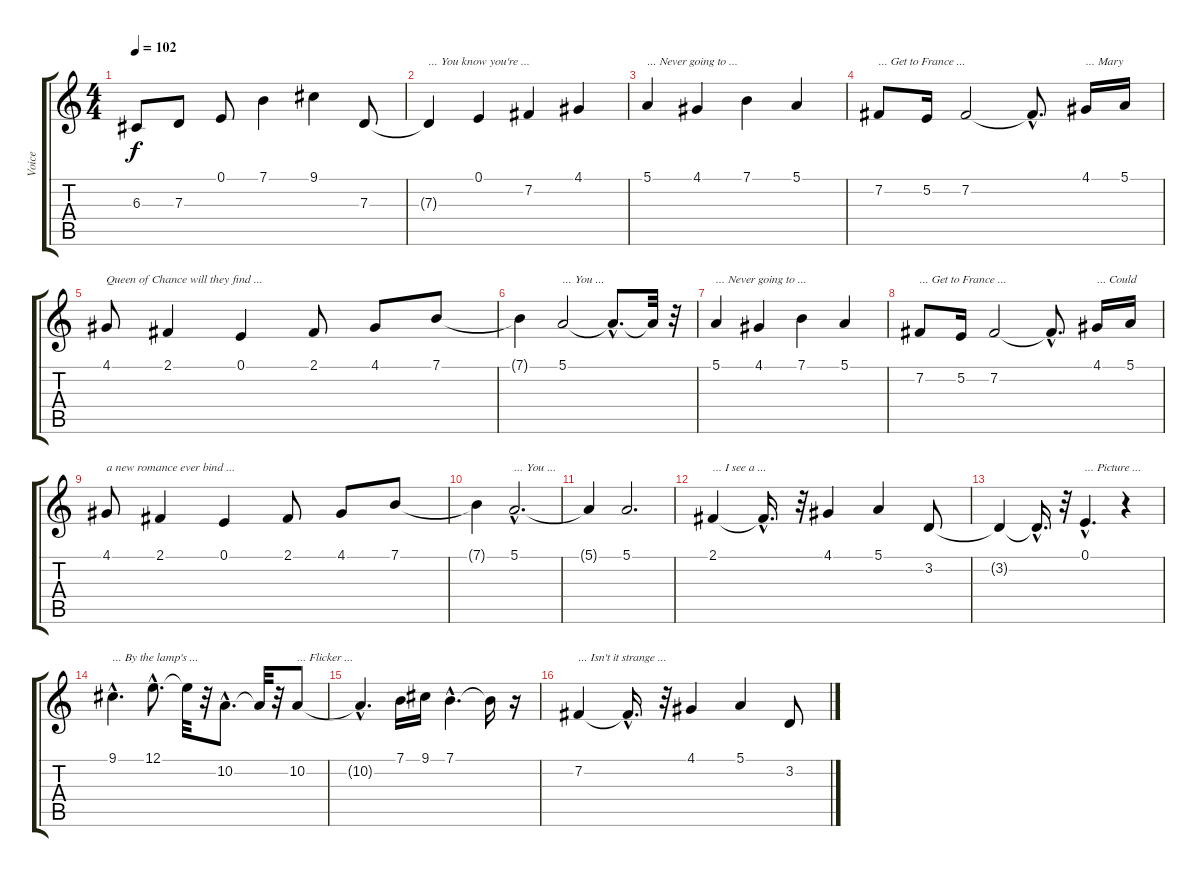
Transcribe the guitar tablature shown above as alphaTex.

\track ("Voice" "Voice") {instrument synthvoice}
\staff {score tabs}
\tuning (E4 B3 G3 D3 A2 E2) {hide}
\ts (4 4)
\tempo 102
\clef g2
\ks c
6.3{t}.8{dy f} 7.3.8 0.1.8 7.1.4 9.1.4 7.3.8 |
7.3{t}.4{txt "... You know you're ..."} 0.1.4 7.2.4 4.1.4 |
5.1.4{txt "... Never going to ..."} 4.1.4 7.1.4 5.1.4 |
7.2.8{txt "... Get to France ..."} 5.2.16 7.2.2 7.2{hac t}.8{d} 4.1.16{txt "... Mary"} 5.1.16 |
4.1.8{txt "Queen of Chance will they find ..."} 2.1.4 0.1.4 2.1.8 4.1.8 7.1.8 |
7.1{t}.4 5.1.2{txt "... You ..."} 5.1{hac t}.8{d} 5.1{t}.32 r.32 |
5.1.4{txt "... Never going to ..."} 4.1.4 7.1.4 5.1.4 |
7.2.8{txt "... Get to France ..."} 5.2.16 7.2.2 7.2{hac t}.8{d} 4.1.16{txt "... Could"} 5.1.16 |
4.1.8{txt "a new romance ever bind ..."} 2.1.4 0.1.4 2.1.8 4.1.8 7.1.8 |
7.1{t}.4 5.1{hac}.2{d txt "... You ..."} |
5.1{t}.4 5.1.2{d} |
2.1.4{txt "... I see a ..."} 2.1{hac t}.16{d} r.32 4.1.4 5.1.4 3.2.8 |
3.2{t}.4 3.2{hac t}.16{d} r.32 0.1{hac}.4{d txt "... Picture ..."} r.4 |
9.1{hac}.4{d txt "... By the lamp's ..."} 12.1{hac}.8{d} 12.1{t}.32 r.32 10.2{hac}.8{d} 10.2{t}.32 r.32 10.2.8{txt "... Flicker ..."} |
10.2{hac t}.4{d} 7.1.16 9.1.16 7.1{hac}.4{d} 7.1{t}.16 r.16 |
7.2.4{txt "... Isn't it strange ..."} 7.2{hac t}.16{d} r.32 4.1.4 5.1.4 3.2.8
